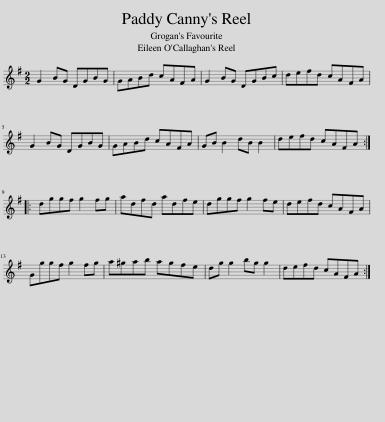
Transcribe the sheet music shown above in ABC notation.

X:1
L:1/8
M:2/2
I:linebreak $
K:G
V:1 treble
V:1
 G2 BG DGBG | GABd cAFA | G2 BG DGBc | defd cAFA |$ G2 BG DGBG | %5
 GABd cAFA | GB B2 dB B2 | defd cAFA ::$ dggf g2 fg | adfd adfe | %10
 dggf g2 fe | defd cAFA |$ Gggf g2 fg | a^gab agfe | dg g2 bg g2 | %15
 defd cAFA :| %16
